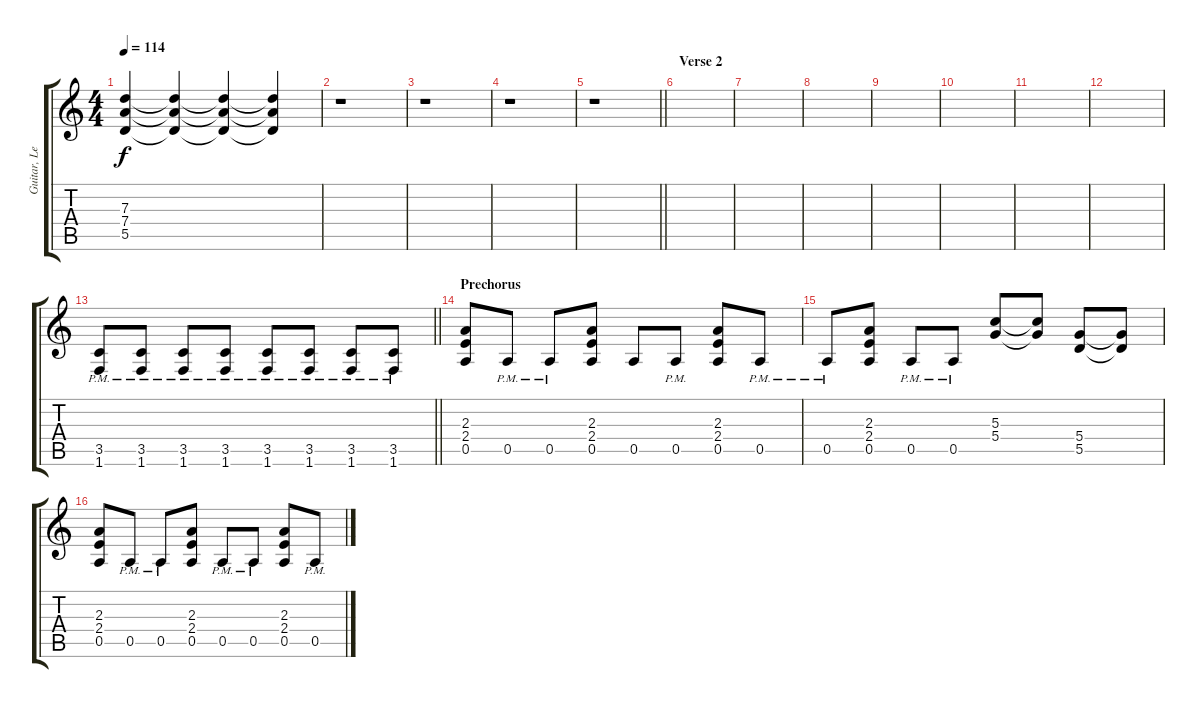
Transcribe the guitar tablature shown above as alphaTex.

\track ("Guitar, Lead" "Guitar, Le") {instrument distortionguitar}
\staff {score tabs}
\tuning (E4 B3 G3 D3 A2 E2) {hide}
\ts (4 4)
\tempo 114
\clef g2
\ks aminor
(7.3{t} 7.4{t} 5.5{t}).4{dy f} (7.3{t} 7.4{t} 5.5{t}).4 (7.3{t} 7.4{t} 5.5{t}).4 (7.3{t} 7.4{t} 5.5{t}).4 |
\ks c
r.1 |
r.1 |
r.1 |
\barLineRight lightlight
r.1 |
\section ("" "Verse 2")
|
|
|
|
|
|
|
\barLineRight lightlight
(3.5{pm} 1.6{pm}).8 (3.5{pm} 1.6{pm}).8 (3.5{pm} 1.6{pm}).8 (3.5{pm} 1.6{pm}).8 (3.5{pm} 1.6{pm}).8 (3.5{pm} 1.6{pm}).8 (3.5{pm} 1.6{pm}).8 (3.5{pm} 1.6{pm}).8 |
\section ("" "Prechorus")
(2.3 2.4 0.5).8 0.5{pm}.8 0.5{pm}.8 (2.3 2.4 0.5).8 0.5.8 0.5{pm}.8 (2.3 2.4 0.5).8 0.5{pm}.8 |
0.5{pm}.8 (2.3 2.4 0.5).8 0.5{pm}.8 0.5{pm}.8 (5.3 5.4).8 (5.3{t} 5.4{t}).8 (5.4 5.5).8 (5.4{t} 5.5{t}).8 |
(2.3 2.4 0.5).8 0.5{pm}.8 0.5{pm}.8 (2.3 2.4 0.5).8 0.5{pm}.8 0.5{pm}.8 (2.3 2.4 0.5).8 0.5{pm}.8
